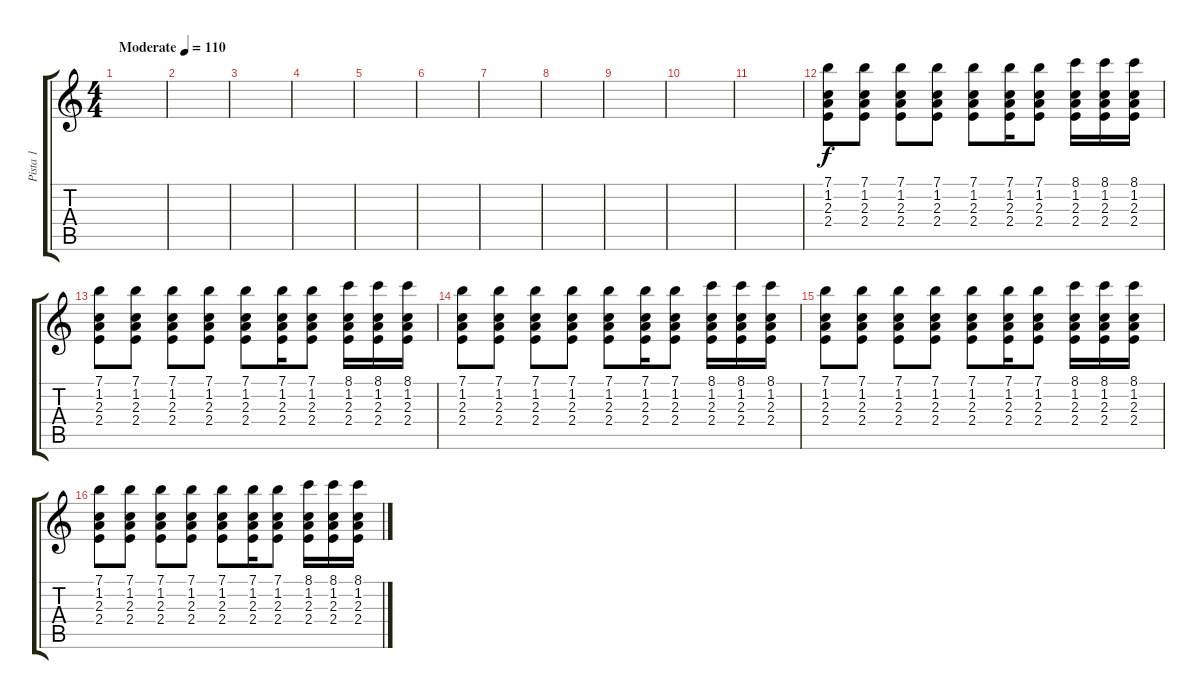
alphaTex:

\track ("Pista 1" "Pista 1") {instrument electricguitarclean}
\staff {score tabs}
\tuning (E4 B3 G3 D3 A2 E2) {hide}
\ts (4 4)
\tempo (110 "Moderate")
\clef g2
\ks c
|
|
|
|
|
|
|
|
|
|
|
(7.1 1.2 2.3 2.4).8 (7.1 1.2 2.3 2.4).8 (7.1 1.2 2.3 2.4).8 (7.1 1.2 2.3 2.4).8 (7.1 1.2 2.3 2.4).8 (7.1 1.2 2.3 2.4).16 (7.1 1.2 2.3 2.4).8 (8.1 1.2 2.3 2.4).16 (8.1 1.2 2.3 2.4).16 (8.1 1.2 2.3 2.4).16 |
(7.1 1.2 2.3 2.4).8 (7.1 1.2 2.3 2.4).8 (7.1 1.2 2.3 2.4).8 (7.1 1.2 2.3 2.4).8 (7.1 1.2 2.3 2.4).8 (7.1 1.2 2.3 2.4).16 (7.1 1.2 2.3 2.4).8 (8.1 1.2 2.3 2.4).16 (8.1 1.2 2.3 2.4).16 (8.1 1.2 2.3 2.4).16 |
(7.1 1.2 2.3 2.4).8 (7.1 1.2 2.3 2.4).8 (7.1 1.2 2.3 2.4).8 (7.1 1.2 2.3 2.4).8 (7.1 1.2 2.3 2.4).8 (7.1 1.2 2.3 2.4).16 (7.1 1.2 2.3 2.4).8 (8.1 1.2 2.3 2.4).16 (8.1 1.2 2.3 2.4).16 (8.1 1.2 2.3 2.4).16 |
(7.1 1.2 2.3 2.4).8 (7.1 1.2 2.3 2.4).8 (7.1 1.2 2.3 2.4).8 (7.1 1.2 2.3 2.4).8 (7.1 1.2 2.3 2.4).8 (7.1 1.2 2.3 2.4).16 (7.1 1.2 2.3 2.4).8 (8.1 1.2 2.3 2.4).16 (8.1 1.2 2.3 2.4).16 (8.1 1.2 2.3 2.4).16 |
(7.1 1.2 2.3 2.4).8 (7.1 1.2 2.3 2.4).8 (7.1 1.2 2.3 2.4).8 (7.1 1.2 2.3 2.4).8 (7.1 1.2 2.3 2.4).8 (7.1 1.2 2.3 2.4).16 (7.1 1.2 2.3 2.4).8 (8.1 1.2 2.3 2.4).16 (8.1 1.2 2.3 2.4).16 (8.1 1.2 2.3 2.4).16
